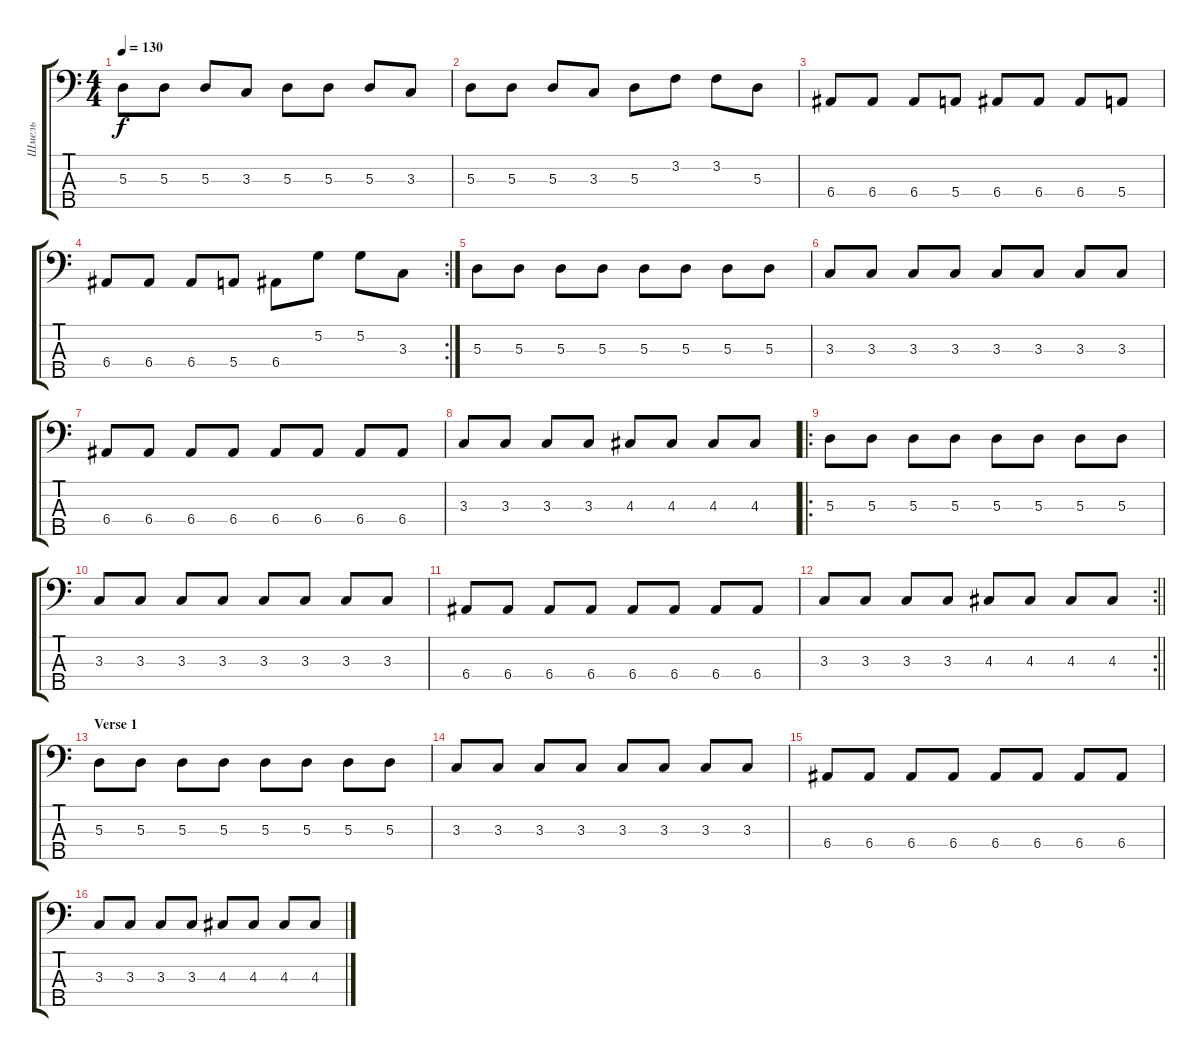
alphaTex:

\track ("Шмель" "Шмель") {instrument electricbassfinger}
\staff {score tabs}
\tuning (G2 D2 A1 E1 B0) {hide}
\ts (4 4)
\tempo 130
\clef f4
\ks c
5.3.8{dy f} 5.3.8 5.3.8 3.3.8 5.3.8 5.3.8 5.3.8 3.3.8 |
5.3.8 5.3.8 5.3.8 3.3.8 5.3.8 3.2.8 3.2.8 5.3.8 |
6.4.8 6.4.8 6.4.8 5.4.8 6.4.8 6.4.8 6.4.8 5.4.8 |
\rc 2
6.4.8 6.4.8 6.4.8 5.4.8 6.4.8 5.2.8 5.2.8 3.3.8 |
5.3.8 5.3.8 5.3.8 5.3.8 5.3.8 5.3.8 5.3.8 5.3.8 |
3.3.8 3.3.8 3.3.8 3.3.8 3.3.8 3.3.8 3.3.8 3.3.8 |
6.4.8 6.4.8 6.4.8 6.4.8 6.4.8 6.4.8 6.4.8 6.4.8 |
3.3.8 3.3.8 3.3.8 3.3.8 4.3.8 4.3.8 4.3.8 4.3.8 |
\ro
5.3.8 5.3.8 5.3.8 5.3.8 5.3.8 5.3.8 5.3.8 5.3.8 |
3.3.8 3.3.8 3.3.8 3.3.8 3.3.8 3.3.8 3.3.8 3.3.8 |
6.4.8 6.4.8 6.4.8 6.4.8 6.4.8 6.4.8 6.4.8 6.4.8 |
\rc 2
\barLineRight lightlight
3.3.8 3.3.8 3.3.8 3.3.8 4.3.8 4.3.8 4.3.8 4.3.8 |
\section ("" "Verse 1")
5.3.8 5.3.8 5.3.8 5.3.8 5.3.8 5.3.8 5.3.8 5.3.8 |
3.3.8 3.3.8 3.3.8 3.3.8 3.3.8 3.3.8 3.3.8 3.3.8 |
6.4.8 6.4.8 6.4.8 6.4.8 6.4.8 6.4.8 6.4.8 6.4.8 |
3.3.8 3.3.8 3.3.8 3.3.8 4.3.8 4.3.8 4.3.8 4.3.8
